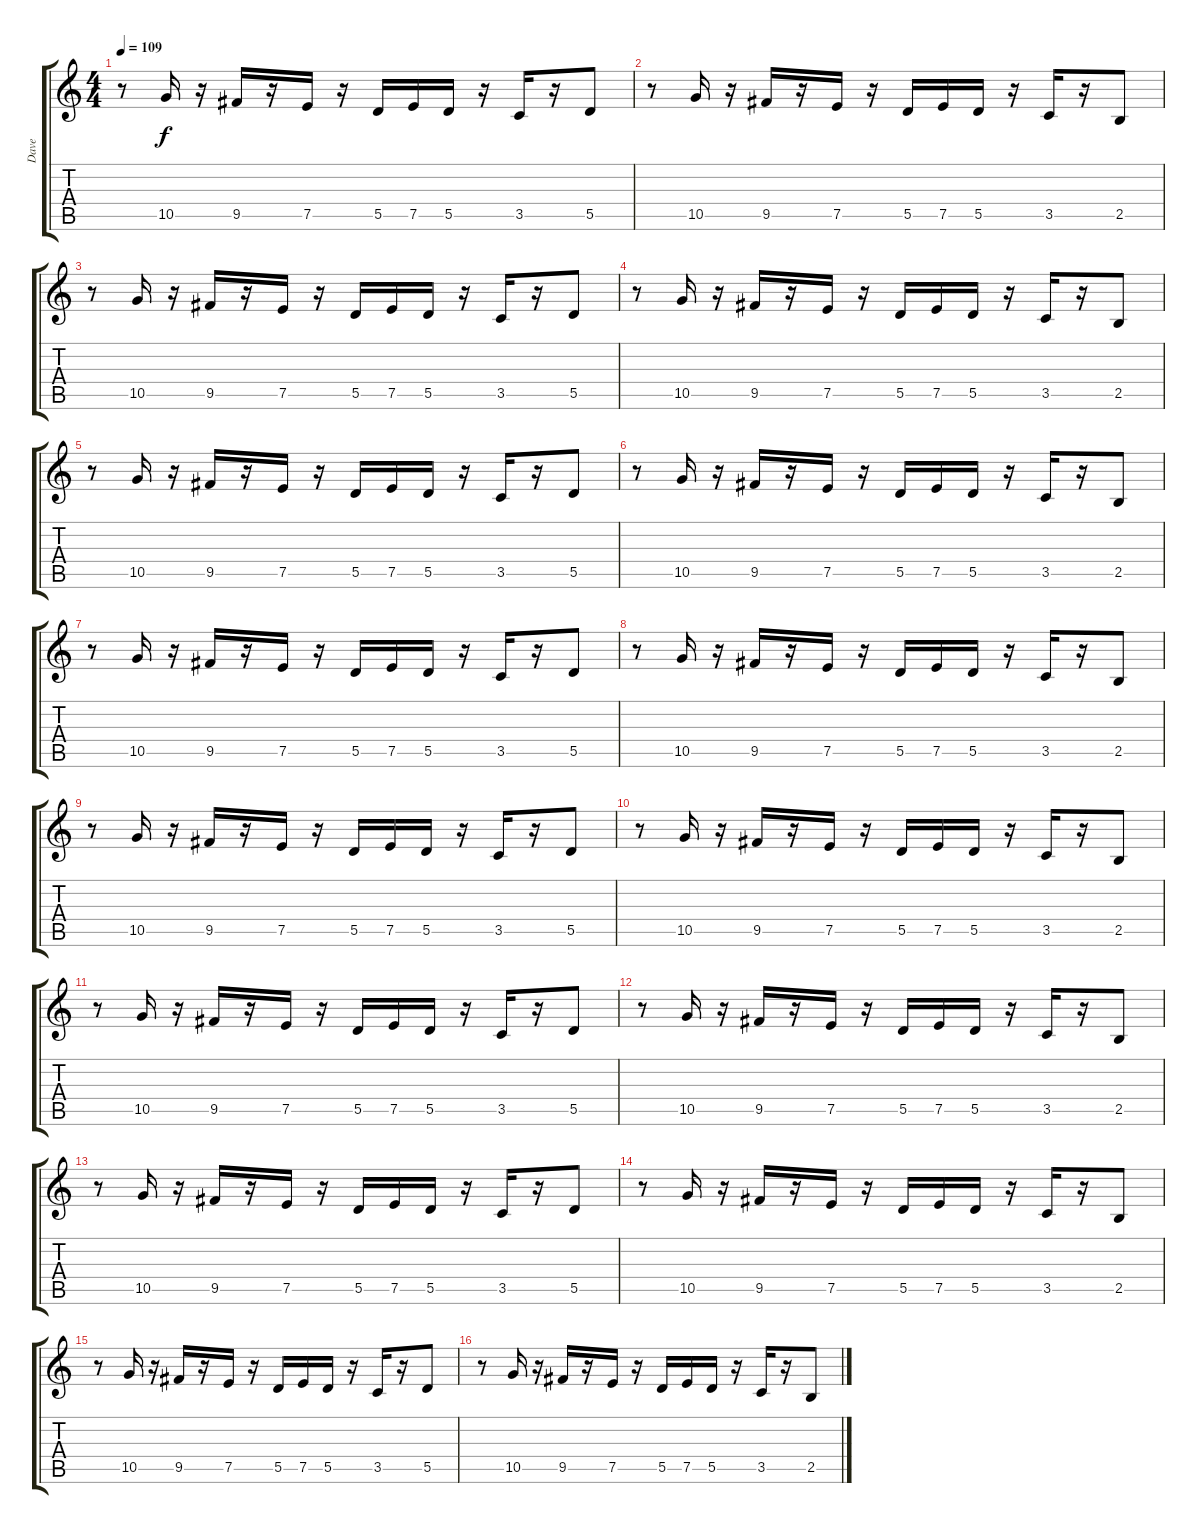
\track ("Dave" "Dave") {instrument distortionguitar}
\staff {score tabs}
\tuning (E4 B3 G3 D3 A2 E2) {hide}
\ts (4 4)
\tempo 109
\tempo 70
\tempo 109
\clef g2
\ks c
r.8{dy f instrument distortionguitar} 10.5.16 r.16 9.5.16 r.16 7.5.16 r.16 5.5.16 7.5.16 5.5.16 r.16 3.5.16 r.16 5.5.8 |
r.8 10.5.16 r.16 9.5.16 r.16 7.5.16 r.16 5.5.16 7.5.16 5.5.16 r.16 3.5.16 r.16 2.5.8 |
r.8 10.5.16 r.16 9.5.16 r.16 7.5.16 r.16 5.5.16 7.5.16 5.5.16 r.16 3.5.16 r.16 5.5.8 |
r.8 10.5.16 r.16 9.5.16 r.16 7.5.16 r.16 5.5.16 7.5.16 5.5.16 r.16 3.5.16 r.16 2.5.8 |
r.8 10.5.16 r.16 9.5.16 r.16 7.5.16 r.16 5.5.16 7.5.16 5.5.16 r.16 3.5.16 r.16 5.5.8 |
r.8 10.5.16 r.16 9.5.16 r.16 7.5.16 r.16 5.5.16 7.5.16 5.5.16 r.16 3.5.16 r.16 2.5.8 |
r.8 10.5.16 r.16 9.5.16 r.16 7.5.16 r.16 5.5.16 7.5.16 5.5.16 r.16 3.5.16 r.16 5.5.8 |
r.8 10.5.16 r.16 9.5.16 r.16 7.5.16 r.16 5.5.16 7.5.16 5.5.16 r.16 3.5.16 r.16 2.5.8 |
r.8 10.5.16 r.16 9.5.16 r.16 7.5.16 r.16 5.5.16 7.5.16 5.5.16 r.16 3.5.16 r.16 5.5.8 |
r.8 10.5.16 r.16 9.5.16 r.16 7.5.16 r.16 5.5.16 7.5.16 5.5.16 r.16 3.5.16 r.16 2.5.8 |
r.8 10.5.16 r.16 9.5.16 r.16 7.5.16 r.16 5.5.16 7.5.16 5.5.16 r.16 3.5.16 r.16 5.5.8 |
r.8 10.5.16 r.16 9.5.16 r.16 7.5.16 r.16 5.5.16 7.5.16 5.5.16 r.16 3.5.16 r.16 2.5.8 |
r.8 10.5.16 r.16 9.5.16 r.16 7.5.16 r.16 5.5.16 7.5.16 5.5.16 r.16 3.5.16 r.16 5.5.8 |
r.8 10.5.16 r.16 9.5.16 r.16 7.5.16 r.16 5.5.16 7.5.16 5.5.16 r.16 3.5.16 r.16 2.5.8 |
r.8 10.5.16 r.16 9.5.16 r.16 7.5.16 r.16 5.5.16 7.5.16 5.5.16 r.16 3.5.16 r.16 5.5.8 |
r.8 10.5.16 r.16 9.5.16 r.16 7.5.16 r.16 5.5.16 7.5.16 5.5.16 r.16 3.5.16 r.16 2.5.8
